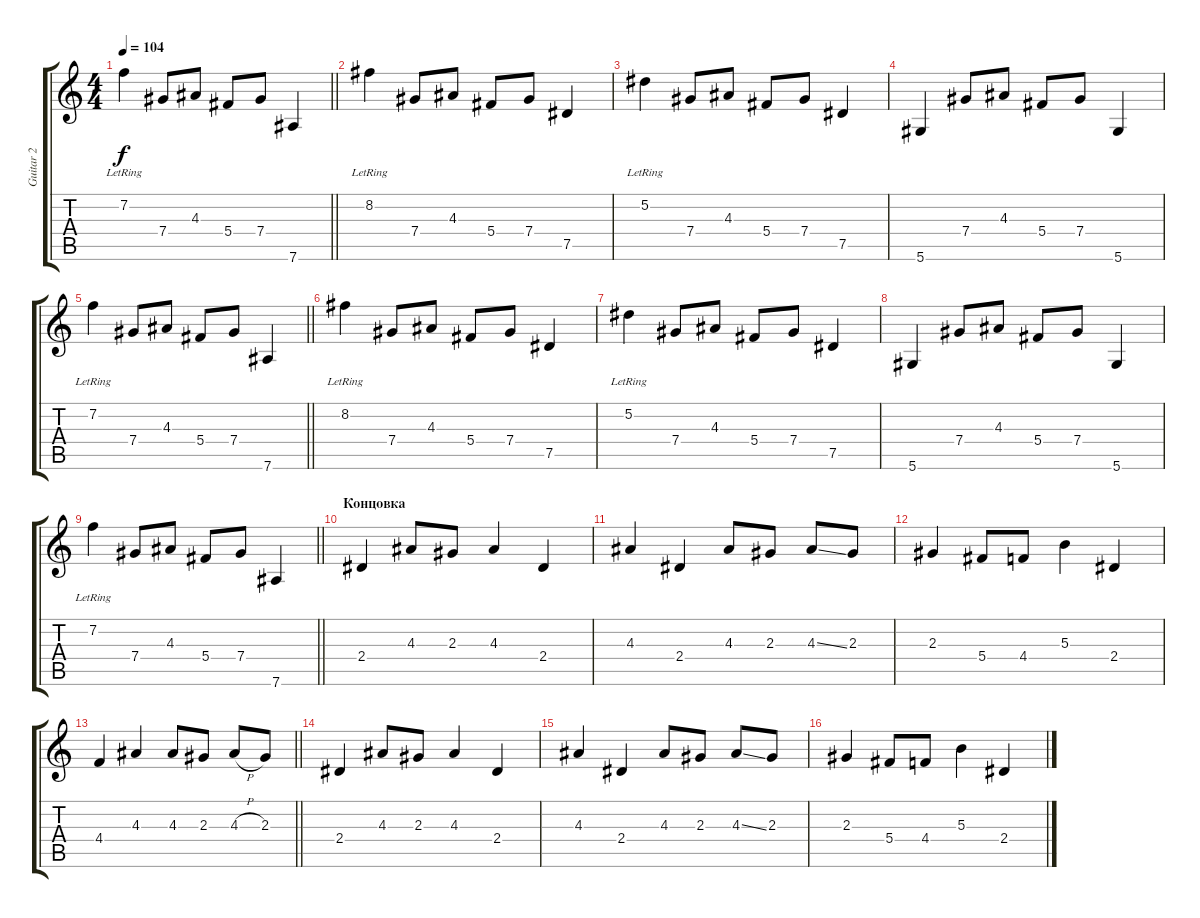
\track ("Guitar 2" "Guitar 2") {instrument electricguitarjazz}
\staff {score tabs}
\tuning (Eb4 Bb3 Gb3 Db3 Ab2 Eb2) {hide}
\ts (4 4)
\tempo 104
\clef g2
\barLineRight lightlight
\ks c
7.2{lr}.4{dy f} 7.4.8 4.3.8 5.4.8 7.4.8 7.6.4 |
\section ("" "")
8.2{lr}.4 7.4.8 4.3.8 5.4.8 7.4.8 7.5.4 |
5.2{lr}.4 7.4.8 4.3.8 5.4.8 7.4.8 7.5.4 |
5.6.4 7.4.8 4.3.8 5.4.8 7.4.8 5.6.4 |
\barLineRight lightlight
7.2{lr}.4 7.4.8 4.3.8 5.4.8 7.4.8 7.6.4 |
\section ("" "")
8.2{lr}.4 7.4.8 4.3.8 5.4.8 7.4.8 7.5.4 |
5.2{lr}.4 7.4.8 4.3.8 5.4.8 7.4.8 7.5.4 |
5.6.4 7.4.8 4.3.8 5.4.8 7.4.8 5.6.4 |
\barLineRight lightlight
7.2{lr}.4 7.4.8 4.3.8 5.4.8 7.4.8 7.6.4 |
\section ("" "Концовка")
2.4.4 4.3.8 2.3.8 4.3.4 2.4.4 |
4.3.4 2.4.4 4.3.8 2.3.8 4.3{ss}.8 2.3.8 |
2.3.4 5.4.8 4.4.8 5.3.4 2.4.4 |
\barLineRight lightlight
4.4.4 4.3.4 4.3.8 2.3.8 4.3{h}.8 2.3.8 |
\section ("" "")
2.4.4 4.3.8 2.3.8 4.3.4 2.4.4 |
4.3.4 2.4.4 4.3.8 2.3.8 4.3{ss}.8 2.3.8 |
2.3.4 5.4.8 4.4.8 5.3.4 2.4.4
